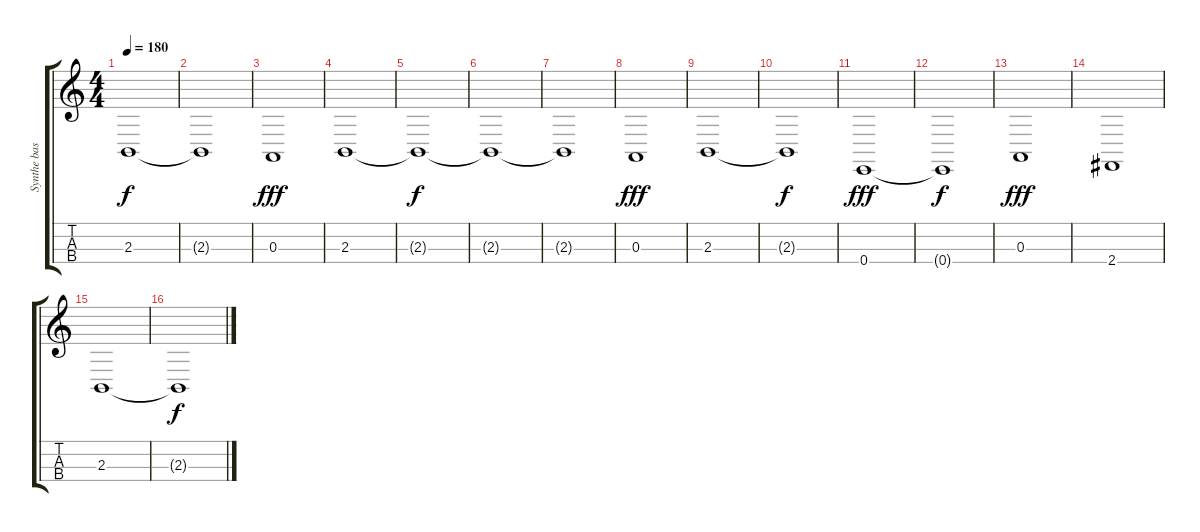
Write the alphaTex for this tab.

\track ("Synthe bas" "Synthe bas") {instrument pad7halo}
\staff {score tabs}
\tuning (G3 D3 A2 E2) {hide}
\ts (4 4)
\tempo 180
\clef g2
\ks c
2.3{t}.1{dy f} |
2.3{t}.1 |
0.3.1{dy fff} |
2.3.1 |
2.3{t}.1{dy f} |
2.3{t}.1 |
2.3{t}.1 |
0.3.1{dy fff} |
2.3.1 |
2.3{t}.1{dy f} |
0.4.1{dy fff} |
0.4{t}.1{dy f} |
0.3.1{dy fff} |
2.4.1 |
2.3.1 |
2.3{t}.1{dy f}
